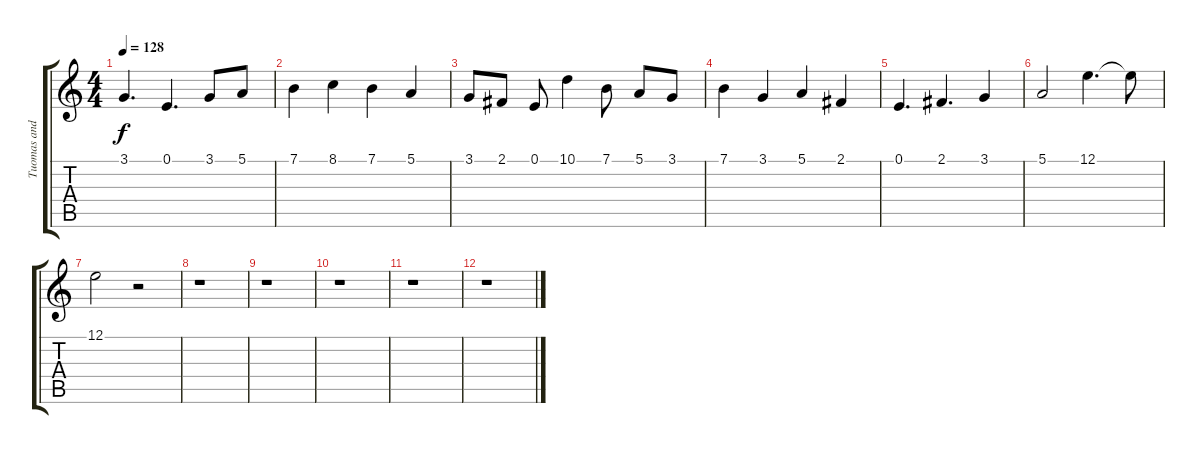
\track ("Tuomas and Anette" "Tuomas and") {instrument acousticgrandpiano}
\staff {score tabs}
\tuning (E4 B3 G3 D3 A2 E2) {hide}
\ts (4 4)
\tempo 128
\clef g2
\ks c
3.1.4{d dy f} 0.1.4{d} 3.1.8 5.1.8 |
7.1.4 8.1.4 7.1.4 5.1.4 |
3.1.8 2.1.8 0.1.8 10.1.4 7.1.8 5.1.8 3.1.8 |
7.1.4 3.1.4 5.1.4 2.1.4 |
0.1.4{d} 2.1.4{d} 3.1.4 |
5.1.2 12.1.4{d} 12.1{t}.8 |
12.1.2 r.2 |
r.1 |
r.1 |
r.1 |
r.1 |
r.1
